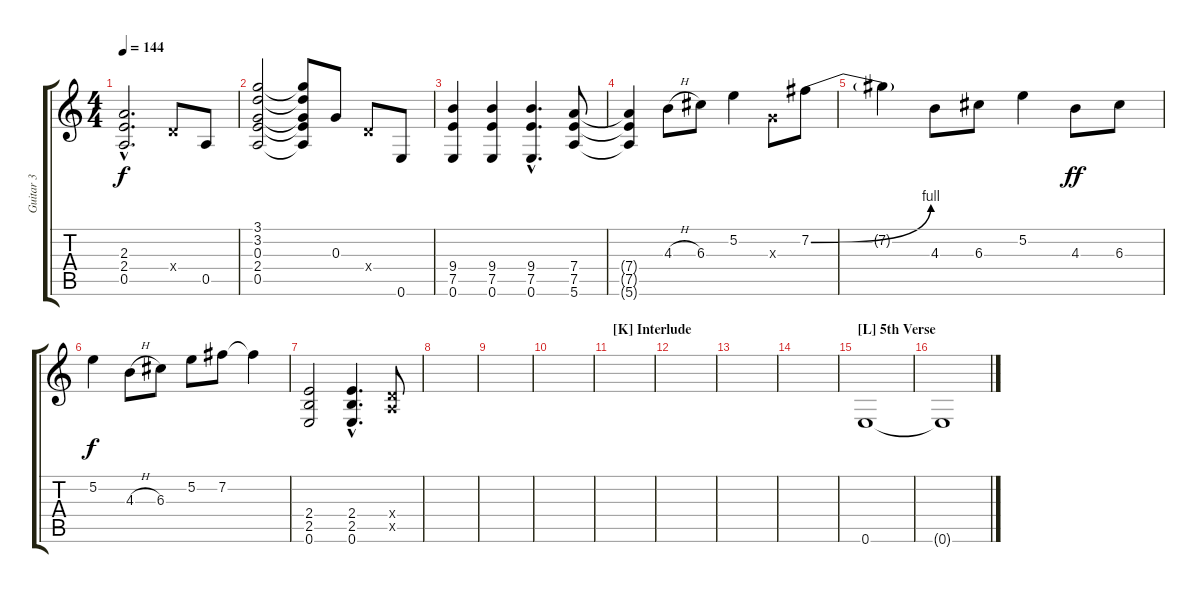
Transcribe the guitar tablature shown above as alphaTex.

\track ("Guitar 3" "Guitar 3") {instrument distortionguitar}
\staff {score tabs}
\tuning (E4 B3 G3 D3 A2 E2) {hide}
\ts (4 4)
\tempo 144
\clef g2
\ks c
(2.3{hac t} 2.4{hac t} 0.5{hac t}).2{d dy f} 0.4{x}.8 0.5.8 |
(3.1 3.2 0.3 2.4 0.5).2 (3.1{t} 3.2{t} 0.3{t} 2.4{t} 0.5{t}).8 0.3.8 0.4{x}.8 0.6.8 |
(9.4 7.5 0.6).4 (9.4 7.5 0.6).4 (9.4{hac} 7.5{hac} 0.6{hac}).4{d} (7.4 7.5 5.6).8 |
(7.4{t} 7.5{t} 5.6{t}).4 4.3{h}.8 6.3.8 5.2.4 0.3{x}.8 7.2{be (bend 0 0 60 4)}.8 |
7.2{t}.4 4.3.8 6.3.8 5.2.4 4.3.8{dy ff} 6.3.8 |
5.2.4{dy f} 4.3{h}.8 6.3.8 5.2.8 7.2.8 7.2{t}.4 |
(2.4 2.5 0.6).2 (2.4{hac} 2.5{hac} 0.6{hac}).4{d} (0.4{x} 0.5{x}).8 |
|
|
|
\section ("" "[K] Interlude")
|
|
|
|
\section ("" "[L] 5th Verse")
0.6.1 |
0.6{t}.1
